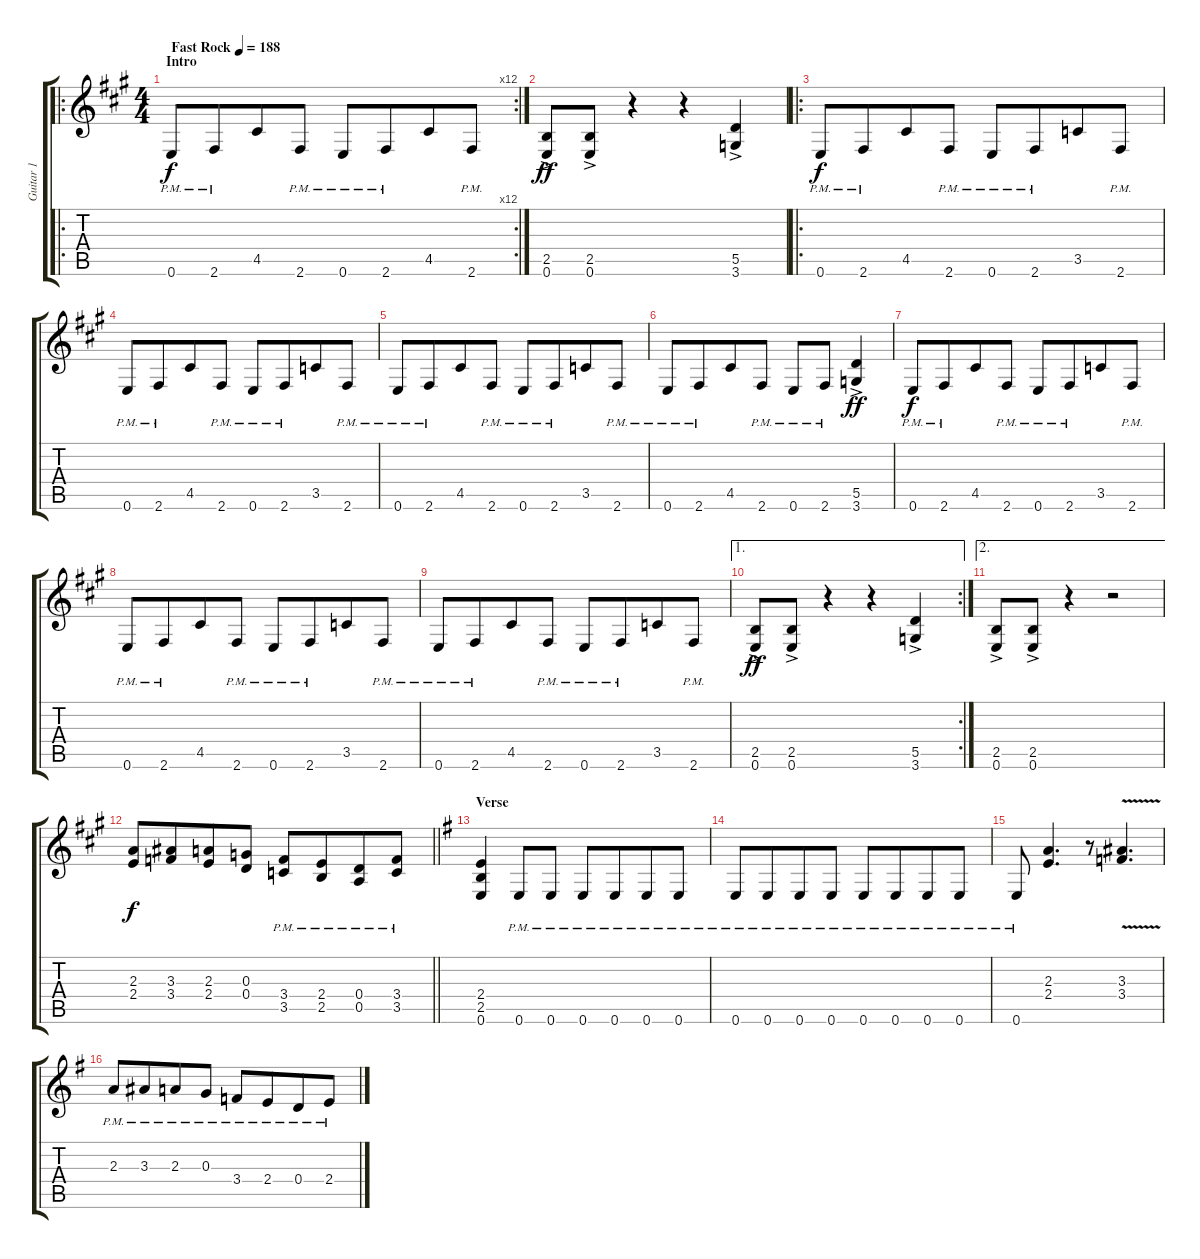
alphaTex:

\track ("Guitar 1" "Guitar 1") {instrument overdrivenguitar}
\staff {score tabs}
\tuning (E4 B3 G3 D3 A2 E2) {hide}
\ro
\rc 12
\ts (4 4)
\section ("" "Intro")
\tempo (188 "Fast Rock")
\clef g2
\ks a
0.6{pm}.8{dy f instrument overdrivenguitar} 2.6{pm}.8{beam merge} 4.5.8 2.6{pm}.8 0.6{pm}.8 2.6{pm}.8{beam merge} 4.5.8 2.6{pm}.8 |
(2.5{ac} 0.6{ac}).8{dy ff} (2.5{ac} 0.6{ac}).8 r.4 r.4 (5.5{ac} 3.6{ac}).4 |
\ro
0.6{pm}.8{dy f} 2.6{pm}.8{beam merge} 4.5.8 2.6{pm}.8 0.6{pm}.8 2.6{pm}.8{beam merge} 3.5.8 2.6{pm}.8 |
0.6{pm}.8 2.6{pm}.8{beam merge} 4.5.8 2.6{pm}.8 0.6{pm}.8 2.6{pm}.8{beam merge} 3.5.8 2.6{pm}.8 |
0.6{pm}.8 2.6{pm}.8{beam merge} 4.5.8 2.6{pm}.8 0.6{pm}.8 2.6{pm}.8{beam merge} 3.5.8 2.6{pm}.8 |
0.6{pm}.8 2.6{pm}.8{beam merge} 4.5.8 2.6{pm}.8 0.6{pm}.8 2.6{pm}.8 (5.5{ac} 3.6{ac}).4{dy ff} |
0.6{pm}.8{dy f} 2.6{pm}.8{beam merge} 4.5.8 2.6{pm}.8 0.6{pm}.8 2.6{pm}.8{beam merge} 3.5.8 2.6{pm}.8 |
0.6{pm}.8 2.6{pm}.8{beam merge} 4.5.8 2.6{pm}.8 0.6{pm}.8 2.6{pm}.8{beam merge} 3.5.8 2.6{pm}.8 |
0.6{pm}.8 2.6{pm}.8{beam merge} 4.5.8 2.6{pm}.8 0.6{pm}.8 2.6{pm}.8{beam merge} 3.5.8 2.6{pm}.8 |
\ae 1
\rc 2
(2.5{ac} 0.6{ac}).8{dy ff} (2.5{ac} 0.6{ac}).8 r.4 r.4 (5.5{ac} 3.6{ac}).4 |
\ae 2
(2.5{ac} 0.6{ac}).8 (2.5{ac} 0.6{ac}).8 r.4 r.2 |
\barLineRight lightlight
(2.3 2.4).8{dy f} (3.3 3.4).8{beam merge} (2.3 2.4).8 (0.3 0.4).8 (3.4{pm} 3.5{pm}).8 (2.4{pm} 2.5{pm}).8{beam merge} (0.4{pm} 0.5{pm}).8 (3.4{pm} 3.5{pm}).8 |
\section ("" "Verse")
\ks g
(2.4 2.5 0.6).4 0.6{pm}.8 0.6{pm}.8 0.6{pm}.8 0.6{pm}.8{beam merge} 0.6{pm}.8 0.6{pm}.8 |
0.6{pm}.8 0.6{pm}.8{beam merge} 0.6{pm}.8 0.6{pm}.8 0.6{pm}.8 0.6{pm}.8{beam merge} 0.6{pm}.8 0.6{pm}.8 |
0.6{pm}.8 (2.3 2.4).4{d} r.8 (3.3{v} 3.4{v}).4{d} |
2.3{pm}.8 3.3{pm}.8{beam merge} 2.3{pm}.8 0.3{pm}.8 3.4{pm}.8 2.4{pm}.8{beam merge} 0.4{pm}.8 2.4{pm}.8
